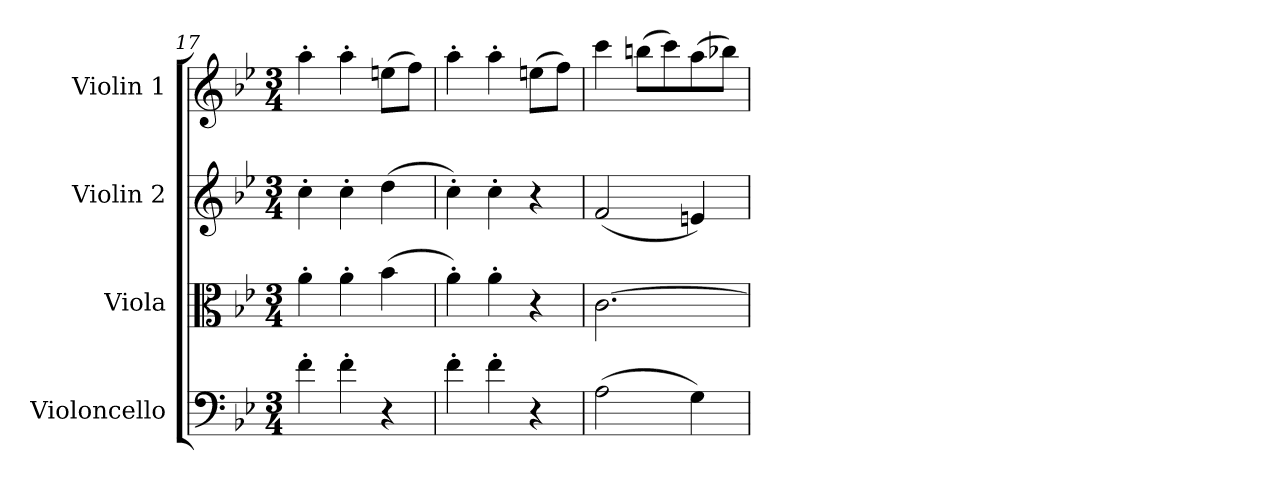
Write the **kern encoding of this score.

**kern	**kern	**kern	**kern
*part4	*part3	*part2	*part1
*staff4	*staff3	*staff2	*staff1
*I"Violoncello	*I"Viola	*I"Violin 2	*I"Violin 1
*I'Vc	*I'Vla	*I'Vln	*I'Vln
!!LO:LB:g=z
*clefF4	*clefC3	*clefG2	*clefG2
*k[b-e-]	*k[b-e-]	*k[b-e-]	*k[b-e-]
*M3/4	*M3/4	*M3/4	*M3/4
=17	=17	=17	=17
4f'\	4a'\	4cc'\	4aa'\
4f'\	4a'\	4cc'\	4aa'\
4r	(4b-\	(4dd\	(8een\L
.	.	.	8ff\J)
=18	=18	=18	=18
4f'\	4a'\)	4cc'\)	4aa'\
4f'\	4a'\	4cc'\	4aa'\
4r	4r	4r	(8een\L
.	.	.	8ff\J)
=19	=19	=19	=19
(2A\	[2.c\	(2f/	4ccc\
.	.	.	(8bbn\L
.	.	.	8ccc\)
4G\)	.	4en/)	(8aa\
.	.	.	8bb-X\J)
=	=	=	=
*-	*-	*-	*-
